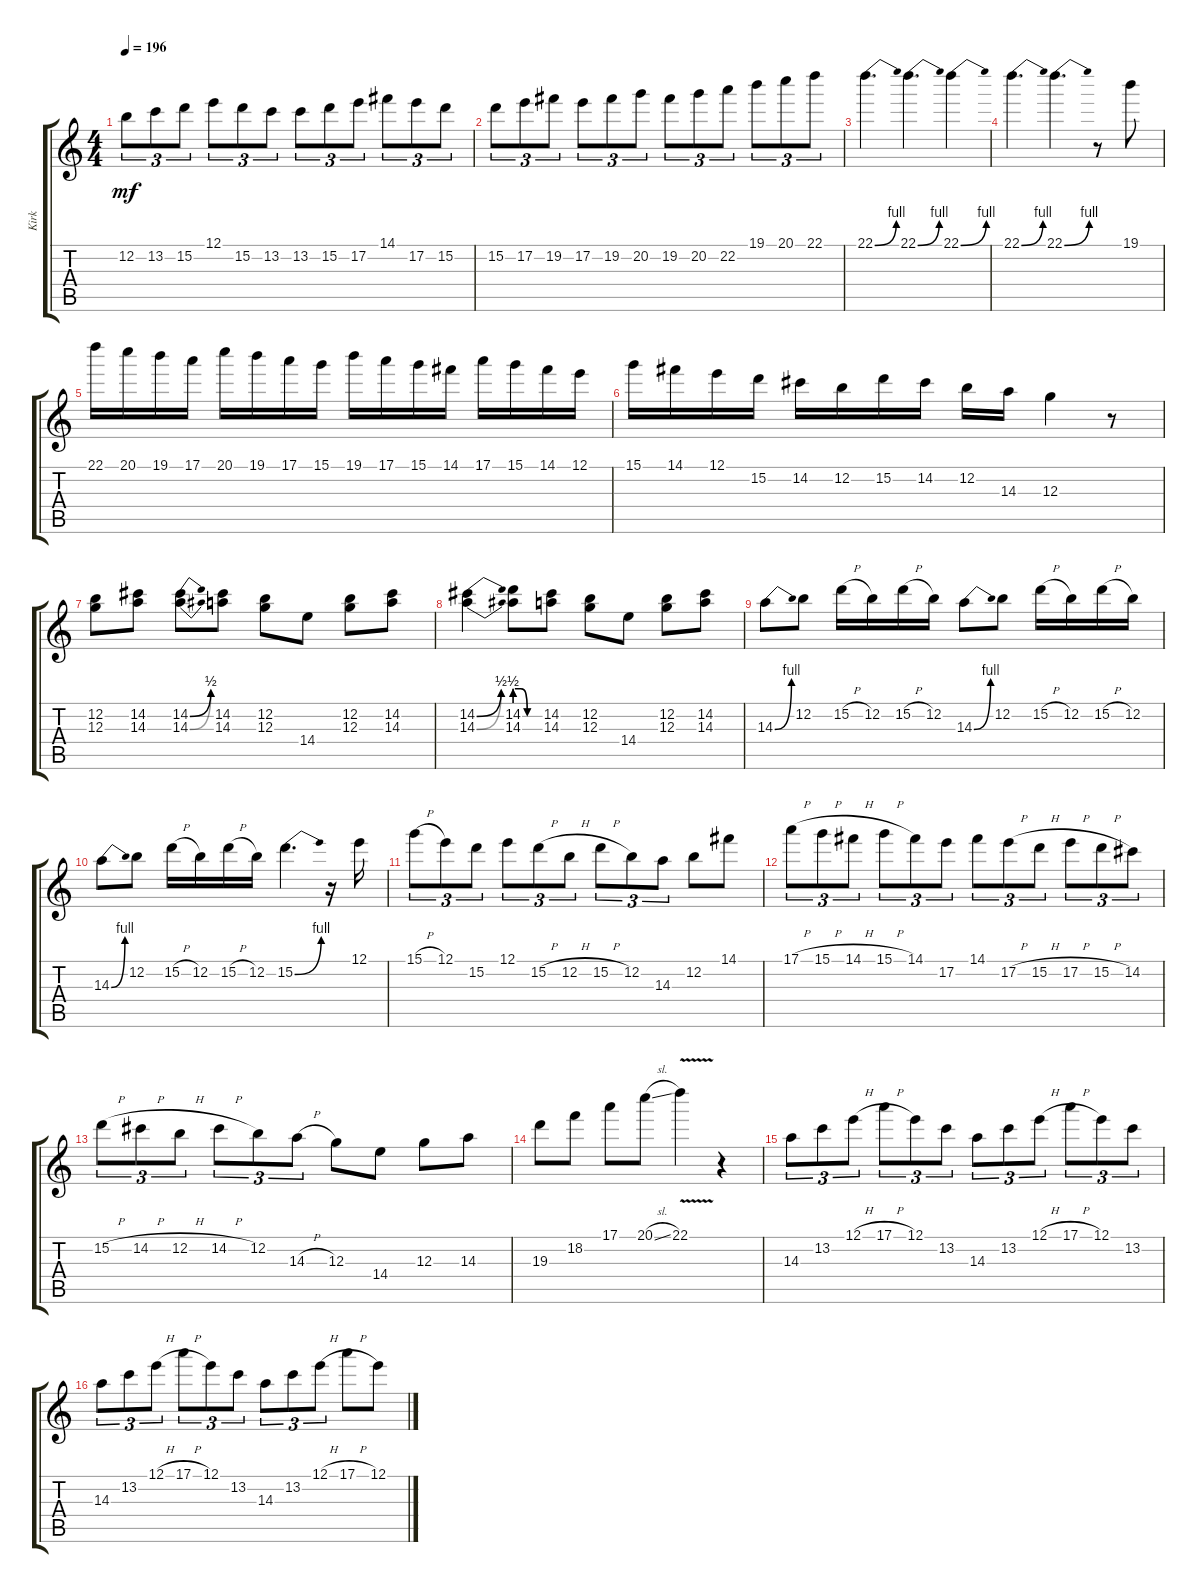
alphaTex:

\track ("Kirk" "Kirk") {instrument distortionguitar}
\staff {score tabs}
\tuning (E4 B3 G3 D3 A2 E2) {hide}
\ts (4 4)
\tempo 196
\clef g2
\ks c
12.2.8{tu (3 2) dy mf instrument distortionguitar} 13.2.8{tu (3 2)} 15.2.8{tu (3 2)} 12.1.8{tu (3 2)} 15.2.8{tu (3 2)} 13.2.8{tu (3 2)} 13.2.8{tu (3 2)} 15.2.8{tu (3 2)} 17.2.8{tu (3 2)} 14.1.8{tu (3 2)} 17.2.8{tu (3 2)} 15.2.8{tu (3 2)} |
15.2.8{tu (3 2)} 17.2.8{tu (3 2)} 19.2.8{tu (3 2)} 17.2.8{tu (3 2)} 19.2.8{tu (3 2)} 20.2.8{tu (3 2)} 19.2.8{tu (3 2)} 20.2.8{tu (3 2)} 22.2.8{tu (3 2)} 19.1.8{tu (3 2)} 20.1.8{tu (3 2)} 22.1.8{tu (3 2)} |
22.1{be (bend 0 0 60 4)}.4{d} 22.1{be (bend 0 0 60 4)}.4{d} 22.1{be (bend 0 0 60 4)}.4 |
22.1{be (bend 0 0 60 4)}.4{d} 22.1{be (bend 0 0 60 4)}.4{d} r.8 19.1.8 |
22.1.16 20.1.16 19.1.16 17.1.16 20.1.16 19.1.16 17.1.16 15.1.16 19.1.16 17.1.16 15.1.16 14.1.16 17.1.16 15.1.16 14.1.16 12.1.16 |
15.1.16 14.1.16 12.1.16 15.2.16 14.2.16 12.2.16 15.2.16 14.2.16 12.2.16 14.3.16 12.3.4 r.8 |
(12.2 12.3).8 (14.2 14.3).8 (14.2{be (bend 0 0 60 2)} 14.3{be (bend 0 0 60 2)}).8 (14.2 14.3).8 (12.2 12.3).8 14.4.8 (12.2 12.3).8 (14.2 14.3).8 |
(14.2{be (bend 0 0 60 2)} 14.3{be (bend 0 0 60 2)}).4 (14.2{be (custom 0 2 15 2 30 0 60 0)} 14.3{be (custom 0 2 15 2 30 0 60 0)}).8 (14.2 14.3).8 (12.2 12.3).8 14.4.8 (12.2 12.3).8 (14.2 14.3).8 |
14.3{be (bend 0 0 60 4)}.8 12.2.8 15.2{h}.16 12.2.16 15.2{h}.16 12.2.16 14.3{be (bend 0 0 60 4)}.8 12.2.8 15.2{h}.16 12.2.16 15.2{h}.16 12.2.16 |
14.3{be (bend 0 0 60 4)}.8 12.2.8 15.2{h}.16 12.2.16 15.2{h}.16 12.2.16 15.2{be (bend 0 0 60 4)}.4{d} r.16 12.1.16 |
15.1{h}.8{tu (3 2)} 12.1.8{tu (3 2)} 15.2.8{tu (3 2)} 12.1.8{tu (3 2)} 15.2{h}.8{tu (3 2)} 12.2{h}.8{tu (3 2)} 15.2{h}.8{tu (3 2)} 12.2.8{tu (3 2)} 14.3.8{tu (3 2)} 12.2.8 14.1.8 |
17.1{h}.8{tu (3 2)} 15.1{h}.8{tu (3 2)} 14.1{h}.8{tu (3 2)} 15.1{h}.8{tu (3 2)} 14.1.8{tu (3 2)} 17.2.8{tu (3 2)} 14.1.8{tu (3 2)} 17.2{h}.8{tu (3 2)} 15.2{h}.8{tu (3 2)} 17.2{h}.8{tu (3 2)} 15.2{h}.8{tu (3 2)} 14.2.8{tu (3 2)} |
15.2{h}.8{tu (3 2)} 14.2{h}.8{tu (3 2)} 12.2{h}.8{tu (3 2)} 14.2{h}.8{tu (3 2)} 12.2.8{tu (3 2)} 14.3{h}.8{tu (3 2)} 12.3.8 14.4.8 12.3.8 14.3.8 |
19.3.8 18.2.8 17.1.8 20.1{sl}.8 22.1{v}.4 r.4 |
14.3.8{tu (3 2)} 13.2.8{tu (3 2)} 12.1{h}.8{tu (3 2)} 17.1{h}.8{tu (3 2)} 12.1.8{tu (3 2)} 13.2.8{tu (3 2)} 14.3.8{tu (3 2)} 13.2.8{tu (3 2)} 12.1{h}.8{tu (3 2)} 17.1{h}.8{tu (3 2)} 12.1.8{tu (3 2)} 13.2.8{tu (3 2)} |
14.3.8{tu (3 2)} 13.2.8{tu (3 2)} 12.1{h}.8{tu (3 2)} 17.1{h}.8{tu (3 2)} 12.1.8{tu (3 2)} 13.2.8{tu (3 2)} 14.3.8{tu (3 2)} 13.2.8{tu (3 2)} 12.1{h}.8{tu (3 2)} 17.1{h}.8 12.1.8
